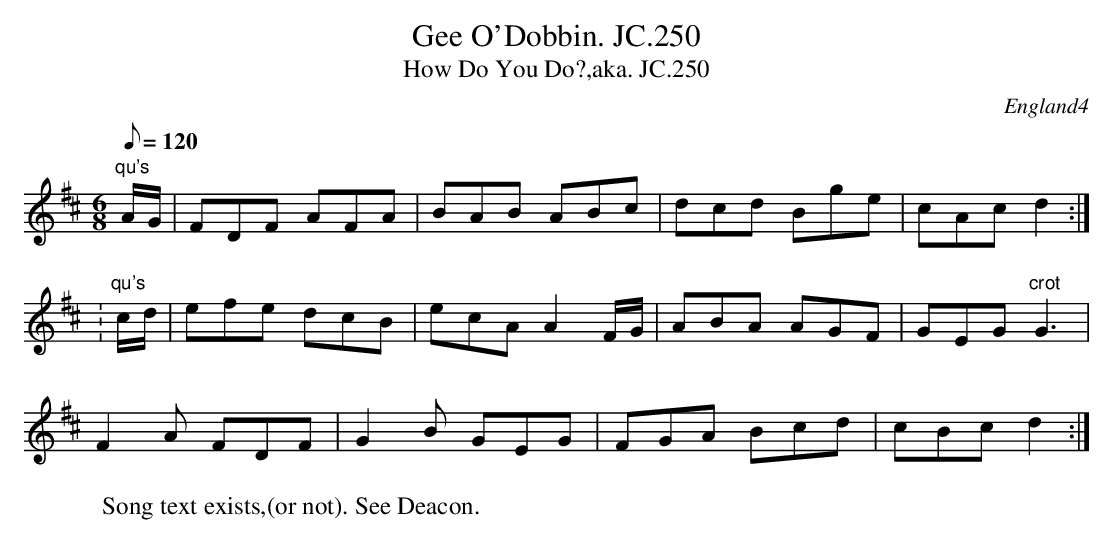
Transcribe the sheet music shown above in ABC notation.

X:1
T:Gee O'Dobbin. JC.250
T:How Do You Do?,aka. JC.250
M:6/8
L:1/8
Q:120
O:England4
K:D
"qu's"A/G/|FDF AFA|BAB ABc|dcd Bge|cAcd2:|!:"qu's"c/d/|
efe dcB|ecAA2F/G/|ABA AGF|GEG"crot"G3|!
F2A FDF|G2B GEG|FGA Bcd|cBcd2:|]
W:Song text exists,(or not). See Deacon.
